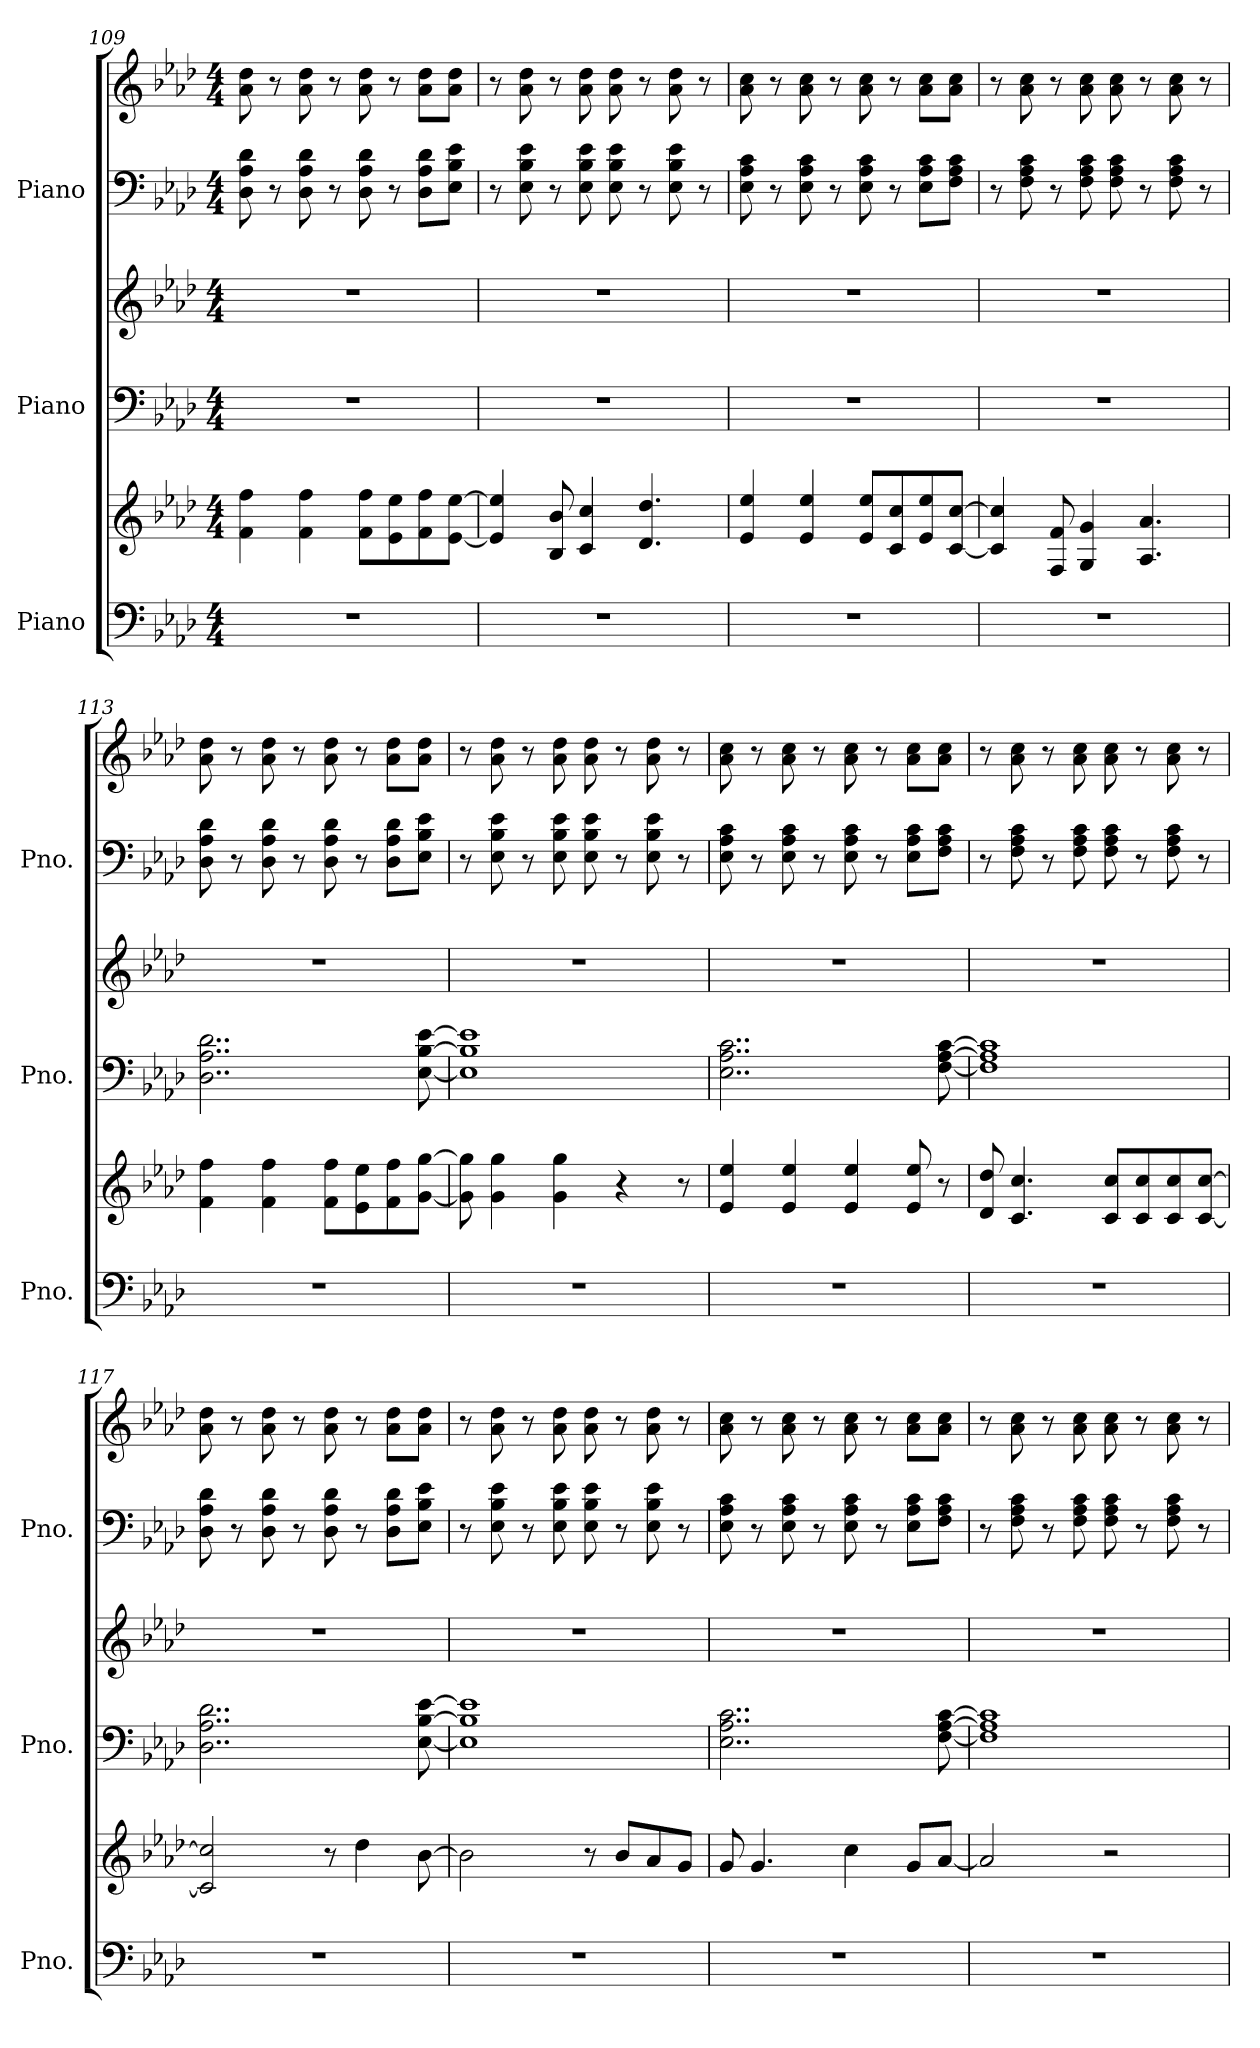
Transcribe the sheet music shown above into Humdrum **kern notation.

**kern	**kern	**kern	**kern	**kern	**kern
*part3	*part3	*part2	*part2	*part1	*part1
*staff6	*staff5	*staff4	*staff3	*staff2	*staff1
*I"Piano	*	*I"Piano	*	*I"Piano	*
*I'Pno.	*	*I'Pno.	*	*I'Pno.	*
*clefF4	*clefG2	*clefF4	*clefG2	*clefF4	*clefG2
*k[b-e-a-d-]	*k[b-e-a-d-]	*k[b-e-a-d-]	*k[b-e-a-d-]	*k[b-e-a-d-]	*k[b-e-a-d-]
*M4/4	*M4/4	*M4/4	*M4/4	*M4/4	*M4/4
=109	=109	=109	=109	=109	=109
1r	4f\ 4ff\	1r	1r	8D-\ 8A-\ 8d-\	8a-\ 8dd-\
.	.	.	.	8r	8r
.	4f\ 4ff\	.	.	8D-\ 8A-\ 8d-\	8a-\ 8dd-\
.	.	.	.	8r	8r
.	8f\ 8ff\L	.	.	8D-\ 8A-\ 8d-\	8a-\ 8dd-\
.	8e-\ 8ee-\	.	.	8r	8r
.	8f\ 8ff\	.	.	8D-\ 8A-\ 8d-\L	8a-\ 8dd-\L
.	[8e-\ [8ee-\J	.	.	8E-\ 8B-\ 8e-\J	8a-\ 8dd-\J
=110	=110	=110	=110	=110	=110
1r	4e-/] 4ee-/]	1r	1r	8r	8r
.	.	.	.	8E-\ 8B-\ 8e-\	8a-\ 8dd-\
.	8B-/ 8b-/	.	.	8r	8r
.	4c/ 4cc/	.	.	8E-\ 8B-\ 8e-\	8a-\ 8dd-\
.	.	.	.	8E-\ 8B-\ 8e-\	8a-\ 8dd-\
.	4.d-/ 4.dd-/	.	.	8r	8r
.	.	.	.	8E-\ 8B-\ 8e-\	8a-\ 8dd-\
.	.	.	.	8r	8r
=111	=111	=111	=111	=111	=111
1r	4e-/ 4ee-/	1r	1r	8E-\ 8A-\ 8c\	8a-\ 8cc\
.	.	.	.	8r	8r
.	4e-/ 4ee-/	.	.	8E-\ 8A-\ 8c\	8a-\ 8cc\
.	.	.	.	8r	8r
.	8e-/ 8ee-/L	.	.	8E-\ 8A-\ 8c\	8a-\ 8cc\
.	8c/ 8cc/	.	.	8r	8r
.	8e-/ 8ee-/	.	.	8E-\ 8A-\ 8c\L	8a-\ 8cc\L
.	[8c/ [8cc/J	.	.	8F\ 8A-\ 8c\J	8a-\ 8cc\J
!!LO:LB:g=z
=112	=112	=112	=112	=112	=112
1r	4c/] 4cc/]	1r	1r	8r	8r
.	.	.	.	8F\ 8A-\ 8c\	8a-\ 8cc\
.	8F/ 8f/	.	.	8r	8r
.	4G/ 4g/	.	.	8F\ 8A-\ 8c\	8a-\ 8cc\
.	.	.	.	8F\ 8A-\ 8c\	8a-\ 8cc\
.	4.A-/ 4.a-/	.	.	8r	8r
.	.	.	.	8F\ 8A-\ 8c\	8a-\ 8cc\
.	.	.	.	8r	8r
=113	=113	=113	=113	=113	=113
1r	4f\ 4ff\	2..D-\ 2..A-\ 2..d-\	1r	8D-\ 8A-\ 8d-\	8a-\ 8dd-\
.	.	.	.	8r	8r
.	4f\ 4ff\	.	.	8D-\ 8A-\ 8d-\	8a-\ 8dd-\
.	.	.	.	8r	8r
.	8f\ 8ff\L	.	.	8D-\ 8A-\ 8d-\	8a-\ 8dd-\
.	8e-\ 8ee-\	.	.	8r	8r
.	8f\ 8ff\	.	.	8D-\ 8A-\ 8d-\L	8a-\ 8dd-\L
.	[8g\ [8gg\J	[8E-\ [8B-\ [8e-\	.	8E-\ 8B-\ 8e-\J	8a-\ 8dd-\J
=114	=114	=114	=114	=114	=114
1r	8g\] 8gg\]	1E-] 1B-] 1e-]	1r	8r	8r
.	4g\ 4gg\	.	.	8E-\ 8B-\ 8e-\	8a-\ 8dd-\
.	.	.	.	8r	8r
.	4g\ 4gg\	.	.	8E-\ 8B-\ 8e-\	8a-\ 8dd-\
.	.	.	.	8E-\ 8B-\ 8e-\	8a-\ 8dd-\
.	4r	.	.	8r	8r
.	.	.	.	8E-\ 8B-\ 8e-\	8a-\ 8dd-\
.	8r	.	.	8r	8r
=115	=115	=115	=115	=115	=115
1r	4e-/ 4ee-/	2..E-\ 2..A-\ 2..c\	1r	8E-\ 8A-\ 8c\	8a-\ 8cc\
.	.	.	.	8r	8r
.	4e-/ 4ee-/	.	.	8E-\ 8A-\ 8c\	8a-\ 8cc\
.	.	.	.	8r	8r
.	4e-/ 4ee-/	.	.	8E-\ 8A-\ 8c\	8a-\ 8cc\
.	.	.	.	8r	8r
.	8e-/ 8ee-/	.	.	8E-\ 8A-\ 8c\L	8a-\ 8cc\L
.	8r	[8F\ [8A-\ [8c\	.	8F\ 8A-\ 8c\J	8a-\ 8cc\J
!!LO:PB:g=z
=116	=116	=116	=116	=116	=116
1r	8d-/ 8dd-/	1F] 1A-] 1c]	1r	8r	8r
.	4.c/ 4.cc/	.	.	8F\ 8A-\ 8c\	8a-\ 8cc\
.	.	.	.	8r	8r
.	.	.	.	8F\ 8A-\ 8c\	8a-\ 8cc\
.	8c/ 8cc/L	.	.	8F\ 8A-\ 8c\	8a-\ 8cc\
.	8c/ 8cc/	.	.	8r	8r
.	8c/ 8cc/	.	.	8F\ 8A-\ 8c\	8a-\ 8cc\
.	[8c/ [8cc/J	.	.	8r	8r
=117	=117	=117	=117	=117	=117
1r	2c/] 2cc/]	2..D-\ 2..A-\ 2..d-\	1r	8D-\ 8A-\ 8d-\	8a-\ 8dd-\
.	.	.	.	8r	8r
.	.	.	.	8D-\ 8A-\ 8d-\	8a-\ 8dd-\
.	.	.	.	8r	8r
.	8r	.	.	8D-\ 8A-\ 8d-\	8a-\ 8dd-\
.	4dd-\	.	.	8r	8r
.	.	.	.	8D-\ 8A-\ 8d-\L	8a-\ 8dd-\L
.	[8b-\	[8E-\ [8B-\ [8e-\	.	8E-\ 8B-\ 8e-\J	8a-\ 8dd-\J
=118	=118	=118	=118	=118	=118
1r	2b-\]	1E-] 1B-] 1e-]	1r	8r	8r
.	.	.	.	8E-\ 8B-\ 8e-\	8a-\ 8dd-\
.	.	.	.	8r	8r
.	.	.	.	8E-\ 8B-\ 8e-\	8a-\ 8dd-\
.	8r	.	.	8E-\ 8B-\ 8e-\	8a-\ 8dd-\
.	8b-/L	.	.	8r	8r
.	8a-/	.	.	8E-\ 8B-\ 8e-\	8a-\ 8dd-\
.	8g/J	.	.	8r	8r
=119	=119	=119	=119	=119	=119
1r	8g/	2..E-\ 2..A-\ 2..c\	1r	8E-\ 8A-\ 8c\	8a-\ 8cc\
.	4.g/	.	.	8r	8r
.	.	.	.	8E-\ 8A-\ 8c\	8a-\ 8cc\
.	.	.	.	8r	8r
.	4cc\	.	.	8E-\ 8A-\ 8c\	8a-\ 8cc\
.	.	.	.	8r	8r
.	8g/L	.	.	8E-\ 8A-\ 8c\L	8a-\ 8cc\L
.	[8a-/J	[8F\ [8A-\ [8c\	.	8F\ 8A-\ 8c\J	8a-\ 8cc\J
!!LO:LB:g=z
=120	=120	=120	=120	=120	=120
1r	2a-/]	1F] 1A-] 1c]	1r	8r	8r
.	.	.	.	8F\ 8A-\ 8c\	8a-\ 8cc\
.	.	.	.	8r	8r
.	.	.	.	8F\ 8A-\ 8c\	8a-\ 8cc\
.	2r	.	.	8F\ 8A-\ 8c\	8a-\ 8cc\
.	.	.	.	8r	8r
.	.	.	.	8F\ 8A-\ 8c\	8a-\ 8cc\
.	.	.	.	8r	8r
=	=	=	=	=	=
*-	*-	*-	*-	*-	*-
